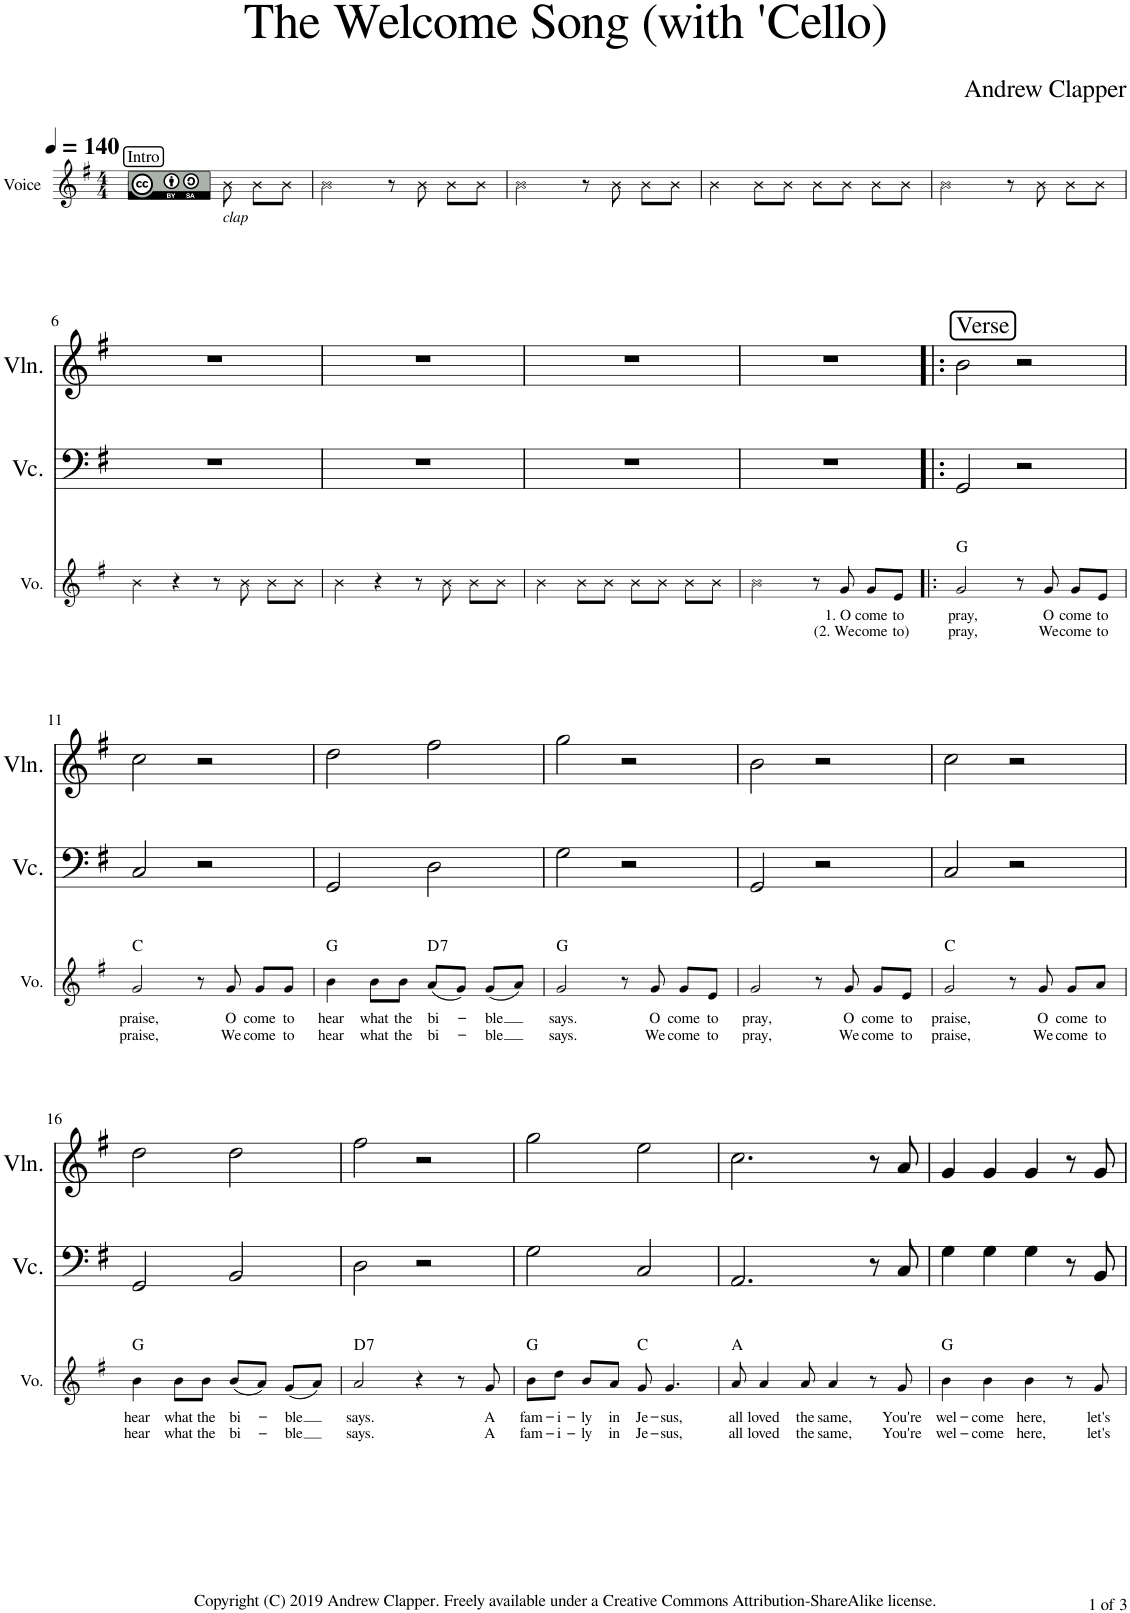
**kern	**text	**text	**harte	**kern	**kern
*part3	*part3	*part3	*part3	*part2	*part1
*staff3	*staff3	*staff3	*	*staff2	*staff1
*I"Voice	*	*	*	*I"Violoncello	*I"Violin
*I'Vo.	*	*	*	*I'Vc.	*I'Vln.
*stria5	*	*	*	*	*
*clefG2	*	*	*	*clefF4	*clefG2
*k[f#]	*	*	*	*k[f#]	*k[f#]
*M4/4	*	*	*	*M4/4	*M4/4
*MM140	*	*	*	*MM140	*MM140
=1	=1	=1	=1	=1	=1
!LO:TX:a:t=Intro	!	!	!	!	!
2r	.	.	.	1r	1r
8r	.	.	.	.	.
!LO:TX:b:i:t=clap	!	!	!	!	!
8b\	.	.	.	.	.
8b\L	.	.	.	.	.
8b\J	.	.	.	.	.
=2	=2	=2	=2	=2	=2
2b\	.	.	.	1r	1r
8r	.	.	.	.	.
8b\	.	.	.	.	.
8b\L	.	.	.	.	.
8b\J	.	.	.	.	.
=3	=3	=3	=3	=3	=3
2b\	.	.	.	1r	1r
8r	.	.	.	.	.
8b\	.	.	.	.	.
8b\L	.	.	.	.	.
8b\J	.	.	.	.	.
=4	=4	=4	=4	=4	=4
4b\	.	.	.	1r	1r
8b\L	.	.	.	.	.
8b\J	.	.	.	.	.
8b\L	.	.	.	.	.
8b\J	.	.	.	.	.
8b\L	.	.	.	.	.
8b\J	.	.	.	.	.
=5	=5	=5	=5	=5	=5
2b\	.	.	.	1r	1r
8r	.	.	.	.	.
8b\	.	.	.	.	.
8b\L	.	.	.	.	.
8b\J	.	.	.	.	.
!!LO:LB:g=z
=6	=6	=6	=6	=6	=6
4b\	.	.	.	1r	1r
4r	.	.	.	.	.
8r	.	.	.	.	.
8b\	.	.	.	.	.
8b\L	.	.	.	.	.
8b\J	.	.	.	.	.
=7	=7	=7	=7	=7	=7
4b\	.	.	.	1r	1r
4r	.	.	.	.	.
8r	.	.	.	.	.
8b\	.	.	.	.	.
8b\L	.	.	.	.	.
8b\J	.	.	.	.	.
=8	=8	=8	=8	=8	=8
4b\	.	.	.	1r	1r
8b\L	.	.	.	.	.
8b\J	.	.	.	.	.
8b\L	.	.	.	.	.
8b\J	.	.	.	.	.
8b\L	.	.	.	.	.
8b\J	.	.	.	.	.
=9	=9	=9	=9	=9	=9
2b\	.	.	.	1r	1r
8r	.	.	.	.	.
!	!LO:LY:b	!LO:LY:b	!	!	!
8g/	1. O	(2. We	.	.	.
!	!LO:LY:b	!LO:LY:b	!	!	!
8g/L	come	come	.	.	.
!	!LO:LY:b	!LO:LY:b	!	!	!
8e/J	to	to)	.	.	.
=10!|:	=10!|:	=10!|:	=10!|:	=10!|:	=10!|:
!	!	!	!	!	!LO:TX:a:t=Verse
!	!LO:LY:b	!LO:LY:b	!	!	!
2g/	pray,	pray,	G:maj	2GG/	2b\
8r	.	.	.	2r	2r
!	!LO:LY:b	!LO:LY:b	!	!	!
8g/	O	We	.	.	.
!	!LO:LY:b	!LO:LY:b	!	!	!
8g/L	come	come	.	.	.
!	!LO:LY:b	!LO:LY:b	!	!	!
8e/J	to	to	.	.	.
!!LO:LB:g=z
=11	=11	=11	=11	=11	=11
!	!LO:LY:b	!LO:LY:b	!	!	!
2g/	praise,	praise,	C:maj	2C/	2cc\
8r	.	.	.	2r	2r
!	!LO:LY:b	!LO:LY:b	!	!	!
8g/	O	We	.	.	.
!	!LO:LY:b	!LO:LY:b	!	!	!
8g/L	come	come	.	.	.
!	!LO:LY:b	!LO:LY:b	!	!	!
8g/J	to	to	.	.	.
=12	=12	=12	=12	=12	=12
!	!LO:LY:b	!LO:LY:b	!	!	!
4b\	hear	hear	G:maj	2GG/	2dd\
!	!LO:LY:b	!LO:LY:b	!	!	!
8b\L	what	what	.	.	.
!	!LO:LY:b	!LO:LY:b	!	!	!
8b\J	the	the	.	.	.
!	!LO:LY:b	!LO:LY:b	!LO:H:kt=7	!	!
(8a/L	bi-	bi-	D:7	2D\	2ff#\
8g/J)	.	.	.	.	.
!	!LO:LY:b	!LO:LY:b	!	!	!
(8g/L	-ble	-ble	.	.	.
8a/J)	.	.	.	.	.
=13	=13	=13	=13	=13	=13
!	!LO:LY:b	!LO:LY:b	!	!	!
2g/	says.	says.	G:maj	2G\	2gg\
8r	.	.	.	2r	2r
!	!LO:LY:b	!LO:LY:b	!	!	!
8g/	O	We	.	.	.
!	!LO:LY:b	!LO:LY:b	!	!	!
8g/L	come	come	.	.	.
!	!LO:LY:b	!LO:LY:b	!	!	!
8e/J	to	to	.	.	.
=14	=14	=14	=14	=14	=14
!	!LO:LY:b	!LO:LY:b	!	!	!
2g/	pray,	pray,	.	2GG/	2b\
8r	.	.	.	2r	2r
!	!LO:LY:b	!LO:LY:b	!	!	!
8g/	O	We	.	.	.
!	!LO:LY:b	!LO:LY:b	!	!	!
8g/L	come	come	.	.	.
!	!LO:LY:b	!LO:LY:b	!	!	!
8e/J	to	to	.	.	.
=15	=15	=15	=15	=15	=15
!	!LO:LY:b	!LO:LY:b	!	!	!
2g/	praise,	praise,	C:maj	2C/	2cc\
8r	.	.	.	2r	2r
!	!LO:LY:b	!LO:LY:b	!	!	!
8g/	O	We	.	.	.
!	!LO:LY:b	!LO:LY:b	!	!	!
8g/L	come	come	.	.	.
!	!LO:LY:b	!LO:LY:b	!	!	!
8a/J	to	to	.	.	.
!!LO:LB:g=z
=16	=16	=16	=16	=16	=16
!	!LO:LY:b	!LO:LY:b	!	!	!
4b\	hear	hear	G:maj	2GG/	2dd\
!	!LO:LY:b	!LO:LY:b	!	!	!
8b\L	what	what	.	.	.
!	!LO:LY:b	!LO:LY:b	!	!	!
8b\J	the	the	.	.	.
!	!LO:LY:b	!LO:LY:b	!	!	!
(8b/L	bi-	bi-	.	2BB/	2dd\
8a/J)	.	.	.	.	.
!	!LO:LY:b	!LO:LY:b	!	!	!
(8g/L	-ble	-ble	.	.	.
8a/J)	.	.	.	.	.
=17	=17	=17	=17	=17	=17
!	!LO:LY:b	!LO:LY:b	!LO:H:kt=7	!	!
2a/	says.	says.	D:7	2D\	2ff#\
4r	.	.	.	2r	2r
8r	.	.	.	.	.
!	!LO:LY:b	!LO:LY:b	!	!	!
8g/	A	A	.	.	.
=18	=18	=18	=18	=18	=18
!	!LO:LY:b	!LO:LY:b	!	!	!
8b\L	fam-	fam-	G:maj	2G\	2gg\
!	!LO:LY:b	!LO:LY:b	!	!	!
8dd\J	-i-	-i-	.	.	.
!	!LO:LY:b	!LO:LY:b	!	!	!
8b/L	-ly	-ly	.	.	.
!	!LO:LY:b	!LO:LY:b	!	!	!
8a/J	in	in	.	.	.
!	!LO:LY:b	!LO:LY:b	!	!	!
8g/	Je-	Je-	C:maj	2C/	2ee\
!	!LO:LY:b	!LO:LY:b	!	!	!
4.g/	-sus,	-sus,	.	.	.
=19	=19	=19	=19	=19	=19
!	!LO:LY:b	!LO:LY:b	!	!	!
8a/	all	all	A:maj	2.AA/	2.cc\
!	!LO:LY:b	!LO:LY:b	!	!	!
4a/	loved	loved	.	.	.
!	!LO:LY:b	!LO:LY:b	!	!	!
8a/	the	the	.	.	.
!	!LO:LY:b	!LO:LY:b	!	!	!
4a/	same,	same,	.	.	.
8r	.	.	.	8r	8r
!	!LO:LY:b	!LO:LY:b	!	!	!
8g/	You're	You're	.	8C/	8a/
=20	=20	=20	=20	=20	=20
!	!LO:LY:b	!LO:LY:b	!	!	!
4b\	wel-	wel-	G:maj	4G\	4g/
!	!LO:LY:b	!LO:LY:b	!	!	!
4b\	-come	-come	.	4G\	4g/
!	!LO:LY:b	!LO:LY:b	!	!	!
4b\	here,	here,	.	4G\	4g/
8r	.	.	.	8r	8r
!	!LO:LY:b	!LO:LY:b	!	!	!
8g/	let's	let's	.	8BB/	8g/
=	=	=	=	=	=
*-	*-	*-	*-	*-	*-
